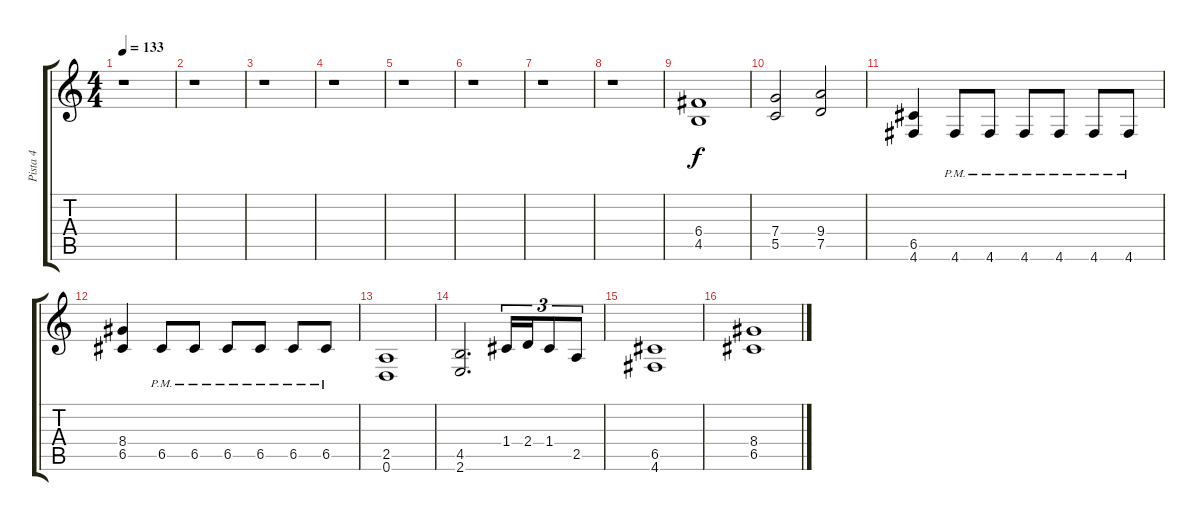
\track ("Pista 4" "Pista 4") {instrument distortionguitar}
\staff {score tabs}
\tuning (D4 A3 F3 C3 G2 D2) {hide}
\ts (4 4)
\tempo 133
\clef g2
\ks c
r.1{dy f} |
r.1 |
r.1 |
r.1 |
r.1 |
r.1 |
r.1 |
r.1 |
(6.4 4.5).1{volume 15} |
(7.4 5.5).2 (9.4 7.5).2 |
(6.5 4.6).4 4.6{pm}.8 4.6{pm}.8 4.6{pm}.8 4.6{pm}.8 4.6{pm}.8 4.6{pm}.8 |
(8.4 6.5).4 6.5{pm}.8 6.5{pm}.8 6.5{pm}.8 6.5{pm}.8 6.5{pm}.8 6.5{pm}.8 |
(2.5 0.6).1 |
(4.5 2.6).2{d} 1.4.16{tu (3 2)} 2.4.16{tu (3 2)} 1.4.8{tu (3 2)} 2.5.8{tu (3 2)} |
(6.5 4.6).1 |
(8.4 6.5).1
